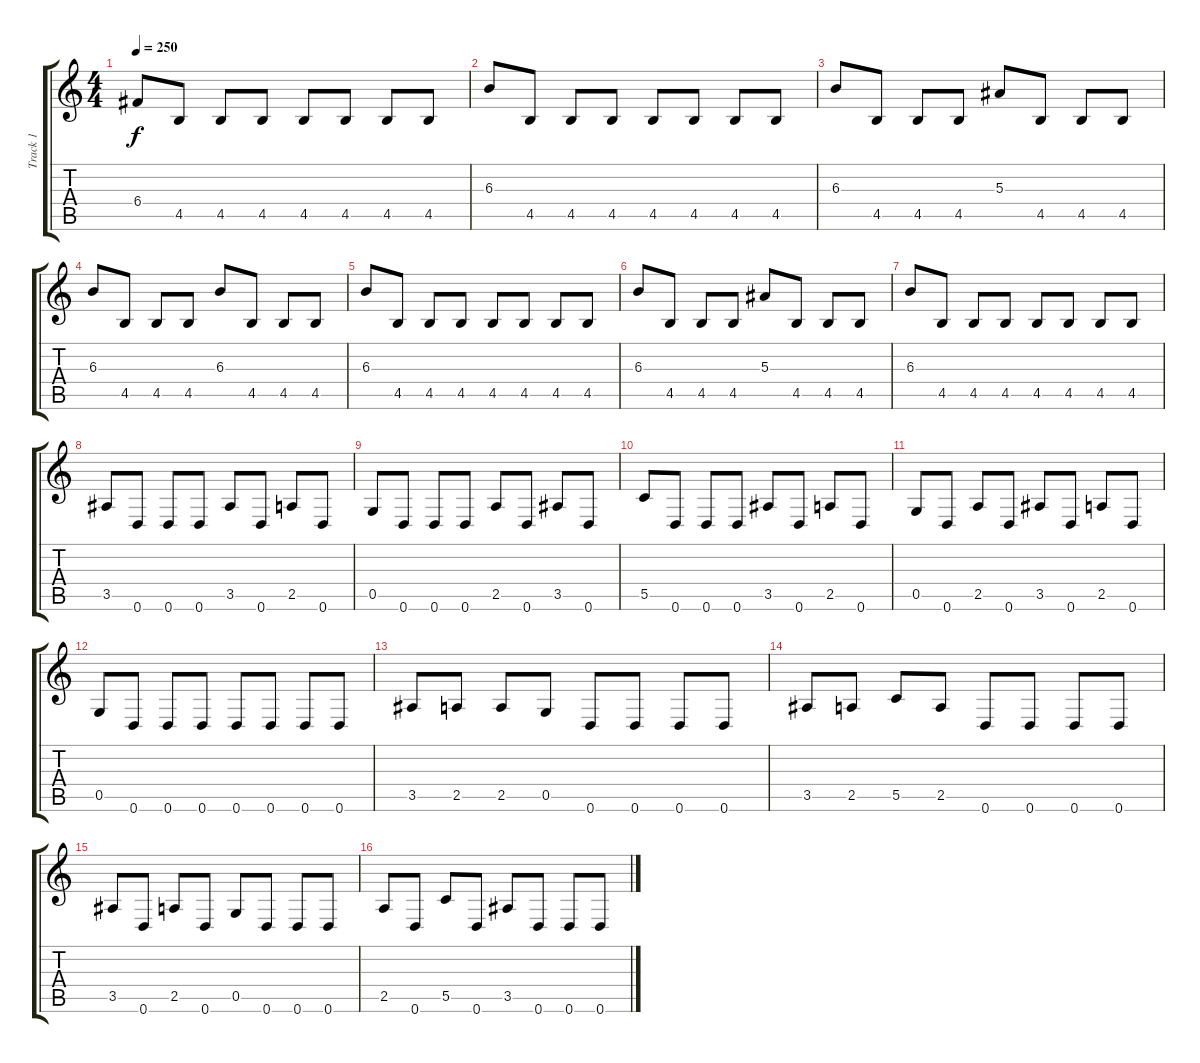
\track ("Track 1" "Track 1") {instrument distortionguitar}
\staff {score tabs}
\tuning (D4 A3 F3 C3 G2 D2) {hide}
\ts (4 4)
\tempo 250
\clef g2
\ks c
6.4.8{dy f} 4.5.8 4.5.8 4.5.8 4.5.8 4.5.8 4.5.8 4.5.8 |
6.3.8 4.5.8 4.5.8 4.5.8 4.5.8 4.5.8 4.5.8 4.5.8 |
6.3.8 4.5.8 4.5.8 4.5.8 5.3.8 4.5.8 4.5.8 4.5.8 |
6.3.8 4.5.8 4.5.8 4.5.8 6.3.8 4.5.8 4.5.8 4.5.8 |
6.3.8 4.5.8 4.5.8 4.5.8 4.5.8 4.5.8 4.5.8 4.5.8 |
6.3.8 4.5.8 4.5.8 4.5.8 5.3.8 4.5.8 4.5.8 4.5.8 |
6.3.8 4.5.8 4.5.8 4.5.8 4.5.8 4.5.8 4.5.8 4.5.8 |
3.5.8 0.6.8 0.6.8 0.6.8 3.5.8 0.6.8 2.5.8 0.6.8 |
0.5.8 0.6.8 0.6.8 0.6.8 2.5.8 0.6.8 3.5.8 0.6.8 |
5.5.8 0.6.8 0.6.8 0.6.8 3.5.8 0.6.8 2.5.8 0.6.8 |
0.5.8 0.6.8 2.5.8 0.6.8 3.5.8 0.6.8 2.5.8 0.6.8 |
0.5.8 0.6.8 0.6.8 0.6.8 0.6.8 0.6.8 0.6.8 0.6.8 |
3.5.8 2.5.8 2.5.8 0.5.8 0.6.8 0.6.8 0.6.8 0.6.8 |
3.5.8 2.5.8 5.5.8 2.5.8 0.6.8 0.6.8 0.6.8 0.6.8 |
3.5.8 0.6.8 2.5.8 0.6.8 0.5.8 0.6.8 0.6.8 0.6.8 |
2.5.8 0.6.8 5.5.8 0.6.8 3.5.8 0.6.8 0.6.8 0.6.8
